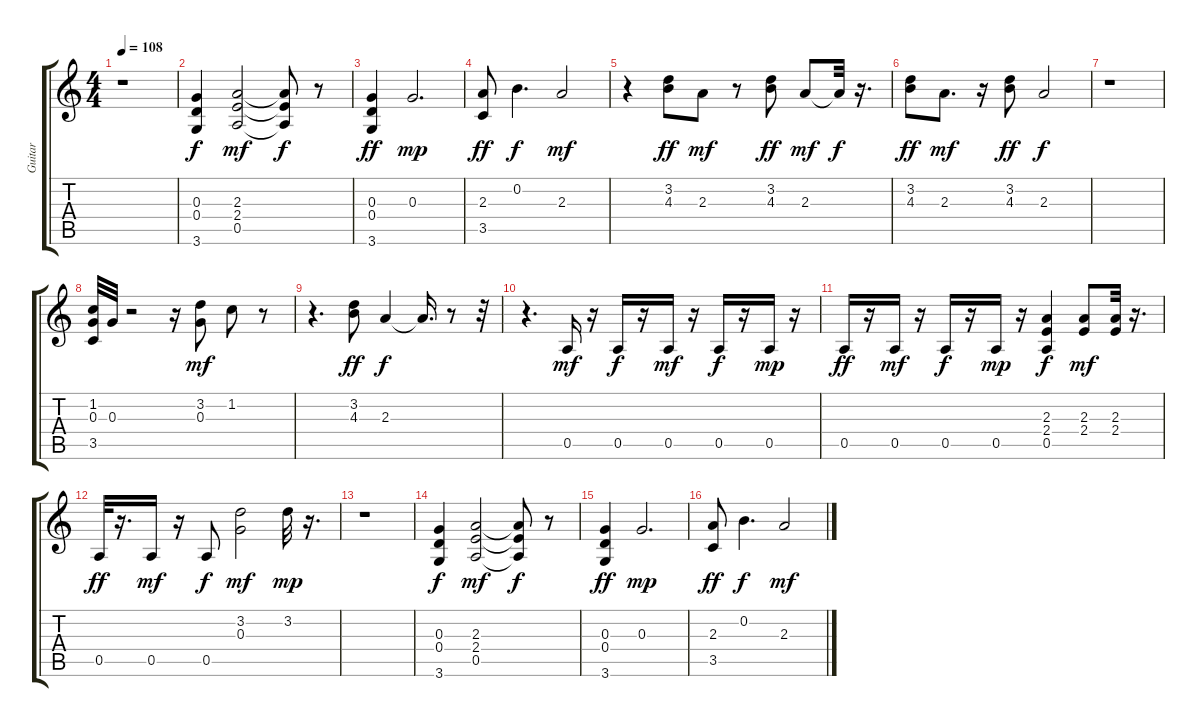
\track ("Guitar" "Guitar") {instrument electricguitarclean}
\staff {score tabs}
\tuning (E4 B3 G3 D3 A2 E2) {hide}
\ts (4 4)
\tempo 108
\clef g2
\ks c
r.1{dy mp} |
(0.3 0.4 3.6).4{dy f} (2.3 2.4 0.5).2{dy mf} (2.3{t} 2.4{t} 0.5{t}).8{dy f} r.8 |
(0.3 0.4 3.6).4{dy ff} 0.3.2{d dy mp} |
(2.3 3.5).8{dy ff} 0.2.4{d dy f} 2.3.2{dy mf} |
r.4 (3.2 4.3).8{dy ff} 2.3.8{dy mf} r.8 (3.2 4.3).8{dy ff} 2.3.8{dy mf} 2.3{t}.32{dy f} r.16{d} |
(3.2 4.3).8{dy ff} 2.3.8{d dy mf} r.16 (3.2 4.3).8{dy ff} 2.3.2{dy f} |
r.1 |
(1.2 0.3 3.5).32 0.3.32 r.2 r.16 (3.2 0.3).8{dy mf} 1.2.8 r.8 |
r.4{d} (3.2 4.3).8{dy ff} 2.3.4{dy f} 2.3{t}.16{d} r.8 r.32 |
r.4{d} 0.5.16{dy mf} r.16 0.5.16{dy f} r.16 0.5.16{dy mf} r.16 0.5.16{dy f} r.16 0.5.16{dy mp} r.16 |
0.5.16{dy ff} r.16 0.5.16{dy mf} r.16 0.5.16{dy f} r.16 0.5.16{dy mp} r.16 (2.3 2.4 0.5).4{dy f} (2.3 2.4).8{dy mf} (2.3 2.4).32 r.16{d} |
0.5.32{dy ff} r.16{d} 0.5.16{dy mf} r.16 0.5.8{dy f} (3.2 0.3).2{dy mf} 3.2.32{dy mp} r.16{d} |
r.1 |
(0.3 0.4 3.6).4{dy f} (2.3 2.4 0.5).2{dy mf} (2.3{t} 2.4{t} 0.5{t}).8{dy f} r.8 |
(0.3 0.4 3.6).4{dy ff} 0.3.2{d dy mp} |
(2.3 3.5).8{dy ff} 0.2.4{d dy f} 2.3.2{dy mf}
